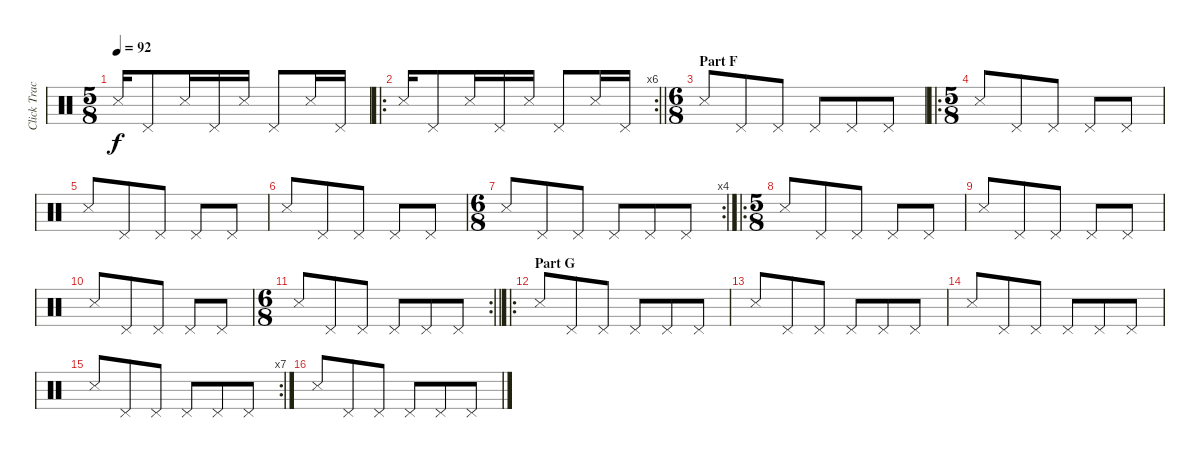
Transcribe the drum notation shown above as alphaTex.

\track ("Click Track" "Click Trac") {instrument percussion}
\staff {score}
\articulation defaults
\ts (5 8)
\tempo 92
\clef neutral
\ks c "Snare (side stick) 3".16{dy f} "Pedal Hi-Hat (hit)".8 "Snare (side stick) 3".16 "Pedal Hi-Hat (hit)".16 "Snare (side stick) 3".16 "Pedal Hi-Hat (hit)".8 "Snare (side stick) 3".16 "Pedal Hi-Hat (hit)".16
|
\ro
\rc 6
\barLineRight lightlight "Snare (side stick) 3".16 "Pedal Hi-Hat (hit)".8 "Snare (side stick) 3".16 "Pedal Hi-Hat (hit)".16 "Snare (side stick) 3".16 "Pedal Hi-Hat (hit)".8 "Snare (side stick) 3".16 "Pedal Hi-Hat (hit)".16
|
\ts (6 8)
\section ("" "Part F")
"Snare (side stick) 3".8 "Pedal Hi-Hat (hit)".8 "Pedal Hi-Hat (hit)".8 "Pedal Hi-Hat (hit)".8 "Pedal Hi-Hat (hit)".8 "Pedal Hi-Hat (hit)".8 |
\ro
\ts (5 8)
"Snare (side stick) 3".8 "Pedal Hi-Hat (hit)".8 "Pedal Hi-Hat (hit)".8 "Pedal Hi-Hat (hit)".8 "Pedal Hi-Hat (hit)".8 |
"Snare (side stick) 3".8 "Pedal Hi-Hat (hit)".8 "Pedal Hi-Hat (hit)".8 "Pedal Hi-Hat (hit)".8 "Pedal Hi-Hat (hit)".8 |
"Snare (side stick) 3".8 "Pedal Hi-Hat (hit)".8 "Pedal Hi-Hat (hit)".8 "Pedal Hi-Hat (hit)".8 "Pedal Hi-Hat (hit)".8 |
\rc 4
\ts (6 8)
"Snare (side stick) 3".8 "Pedal Hi-Hat (hit)".8 "Pedal Hi-Hat (hit)".8 "Pedal Hi-Hat (hit)".8 "Pedal Hi-Hat (hit)".8 "Pedal Hi-Hat (hit)".8 |
\ro
\ts (5 8)
"Snare (side stick) 3".8 "Pedal Hi-Hat (hit)".8 "Pedal Hi-Hat (hit)".8 "Pedal Hi-Hat (hit)".8 "Pedal Hi-Hat (hit)".8 |
"Snare (side stick) 3".8 "Pedal Hi-Hat (hit)".8 "Pedal Hi-Hat (hit)".8 "Pedal Hi-Hat (hit)".8 "Pedal Hi-Hat (hit)".8 |
"Snare (side stick) 3".8 "Pedal Hi-Hat (hit)".8 "Pedal Hi-Hat (hit)".8 "Pedal Hi-Hat (hit)".8 "Pedal Hi-Hat (hit)".8 |
\rc 2
\ts (6 8)
\barLineRight lightlight "Snare (side stick) 3".8 "Pedal Hi-Hat (hit)".8 "Pedal Hi-Hat (hit)".8 "Pedal Hi-Hat (hit)".8 "Pedal Hi-Hat (hit)".8 "Pedal Hi-Hat (hit)".8
|
\ro
\section ("" "Part G")
"Snare (side stick) 3".8 "Pedal Hi-Hat (hit)".8 "Pedal Hi-Hat (hit)".8 "Pedal Hi-Hat (hit)".8 "Pedal Hi-Hat (hit)".8 "Pedal Hi-Hat (hit)".8 |
"Snare (side stick) 3".8 "Pedal Hi-Hat (hit)".8 "Pedal Hi-Hat (hit)".8 "Pedal Hi-Hat (hit)".8 "Pedal Hi-Hat (hit)".8 "Pedal Hi-Hat (hit)".8 |
"Snare (side stick) 3".8 "Pedal Hi-Hat (hit)".8 "Pedal Hi-Hat (hit)".8 "Pedal Hi-Hat (hit)".8 "Pedal Hi-Hat (hit)".8 "Pedal Hi-Hat (hit)".8 |
\rc 7 "Snare (side stick) 3".8 "Pedal Hi-Hat (hit)".8 "Pedal Hi-Hat (hit)".8 "Pedal Hi-Hat (hit)".8 "Pedal Hi-Hat (hit)".8 "Pedal Hi-Hat (hit)".8
|
"Snare (side stick) 3".8 "Pedal Hi-Hat (hit)".8 "Pedal Hi-Hat (hit)".8 "Pedal Hi-Hat (hit)".8 "Pedal Hi-Hat (hit)".8 "Pedal Hi-Hat (hit)".8
